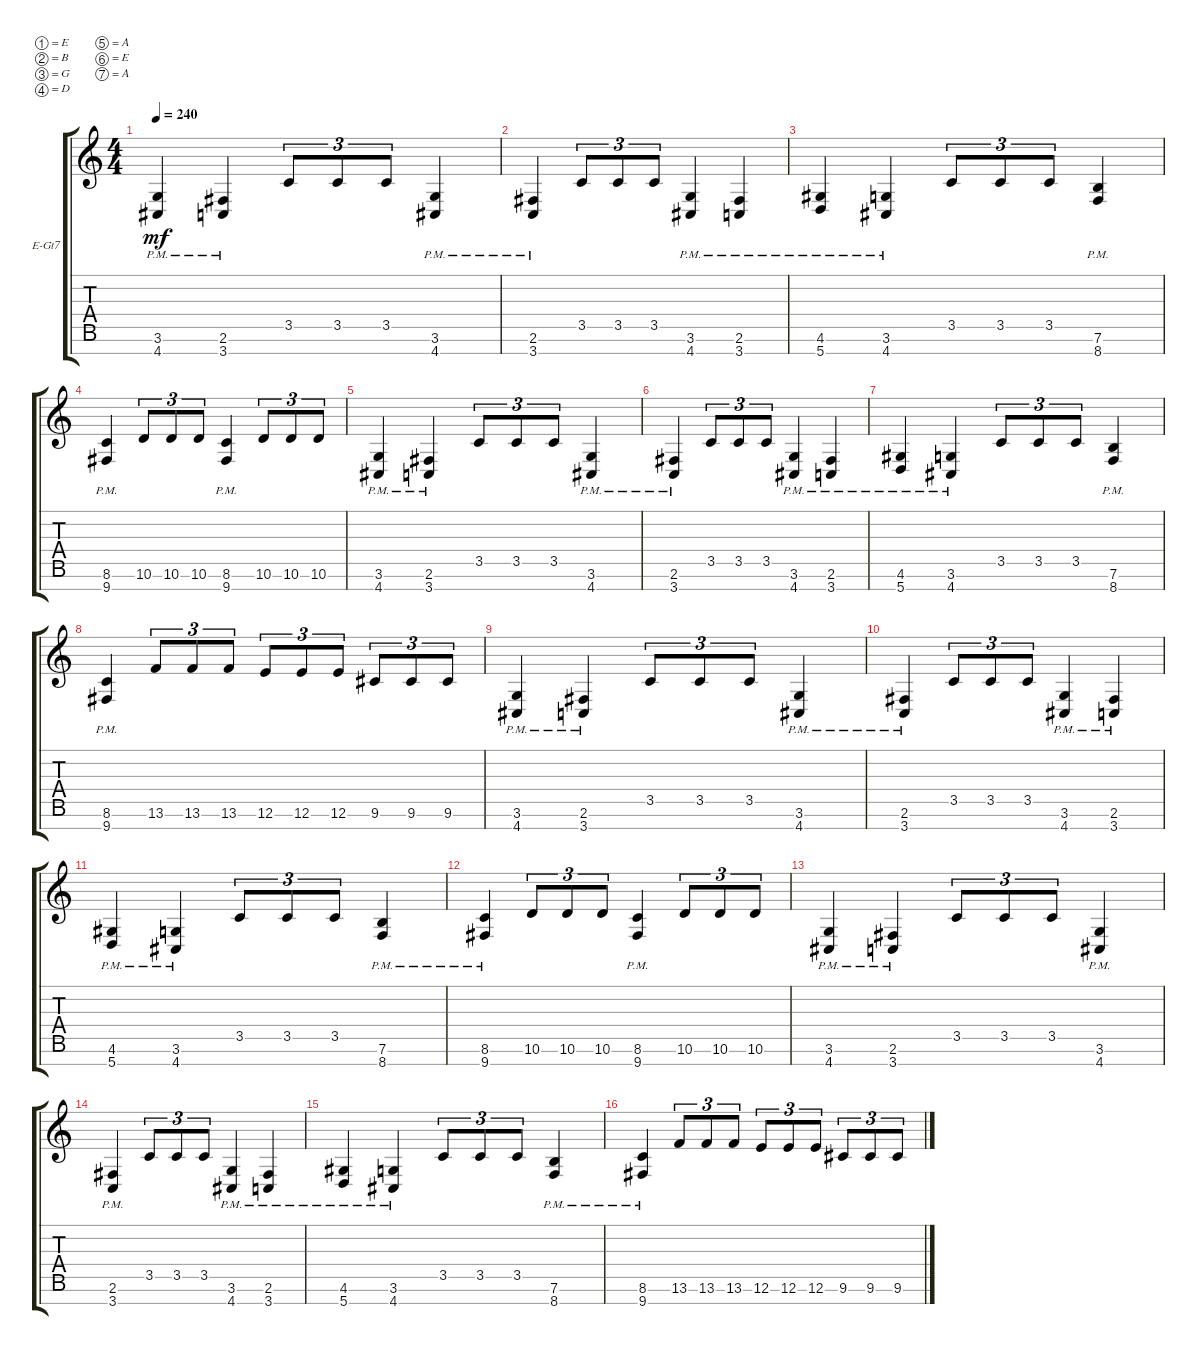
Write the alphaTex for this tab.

\defaultSystemsLayout 4
\bracketExtendMode groupsimilarinstruments
\firstSystemTrackNameOrientation horizontal
\otherSystemsTrackNameOrientation horizontal
\track ("Electric Guitar" "E-Gt7") {instrument distortionguitar}
\staff {score tabs}
\tuning (E4 B3 G3 D3 A2 E2 A1)
\ts (4 4)
\tempo 240
\clef g2
\scale
0.333333
\ks c
(4.7{pm} 3.6{pm}).4{dy mf} (3.7{pm} 2.6{pm}).4 3.5.8{tu (3 2)} 3.5.8{tu (3 2)} 3.5.8{tu (3 2)} (4.7{pm} 3.6{pm}).4 |
\scale
0.333333 (3.7{pm} 2.6{pm}).4 3.5.8{tu (3 2)} 3.5.8{tu (3 2)} 3.5.8{tu (3 2)} (4.7{pm} 3.6{pm}).4 (3.7{pm} 2.6{pm}).4 |
\scale
0.333333 (5.7{pm} 4.6{pm}).4 (4.7{pm} 3.6{pm}).4 3.5.8{tu (3 2)} 3.5.8{tu (3 2)} 3.5.8{tu (3 2)} (8.7{pm} 7.6{pm}).4 |
\scale
0.333333 (9.7{pm} 8.6{pm}).4 10.6.8{tu (3 2)} 10.6.8{tu (3 2)} 10.6.8{tu (3 2)} (9.7{pm} 8.6{pm}).4 10.6.8{tu (3 2)} 10.6.8{tu (3 2)} 10.6.8{tu (3 2)} |
\scale
0.333333 (4.7{pm} 3.6{pm}).4 (3.7{pm} 2.6{pm}).4 3.5.8{tu (3 2)} 3.5.8{tu (3 2)} 3.5.8{tu (3 2)} (4.7{pm} 3.6{pm}).4 |
\scale
0.333333 (3.7{pm} 2.6{pm}).4 3.5.8{tu (3 2)} 3.5.8{tu (3 2)} 3.5.8{tu (3 2)} (4.7{pm} 3.6{pm}).4 (3.7{pm} 2.6{pm}).4 |
\scale
0.333333 (5.7{pm} 4.6{pm}).4 (4.7{pm} 3.6{pm}).4 3.5.8{tu (3 2)} 3.5.8{tu (3 2)} 3.5.8{tu (3 2)} (8.7{pm} 7.6{pm}).4 |
\scale
0.333333 (9.7{pm} 8.6{pm}).4 13.6.8{tu (3 2)} 13.6.8{tu (3 2)} 13.6.8{tu (3 2)} 12.6.8{tu (3 2)} 12.6.8{tu (3 2)} 12.6.8{tu (3 2)} 9.6.8{tu (3 2)} 9.6.8{tu (3 2)} 9.6.8{tu (3 2)} |
\scale
0.333333 (4.7{pm} 3.6{pm}).4 (3.7{pm} 2.6{pm}).4 3.5.8{tu (3 2)} 3.5.8{tu (3 2)} 3.5.8{tu (3 2)} (4.7{pm} 3.6{pm}).4 |
\scale
0.333333 (3.7{pm} 2.6{pm}).4 3.5.8{tu (3 2)} 3.5.8{tu (3 2)} 3.5.8{tu (3 2)} (4.7{pm} 3.6{pm}).4 (3.7{pm} 2.6{pm}).4 |
\scale
0.333333 (5.7{pm} 4.6{pm}).4 (4.7{pm} 3.6{pm}).4 3.5.8{tu (3 2)} 3.5.8{tu (3 2)} 3.5.8{tu (3 2)} (8.7{pm} 7.6{pm}).4 |
\scale
0.333333 (9.7{pm} 8.6{pm}).4 10.6.8{tu (3 2)} 10.6.8{tu (3 2)} 10.6.8{tu (3 2)} (9.7{pm} 8.6{pm}).4 10.6.8{tu (3 2)} 10.6.8{tu (3 2)} 10.6.8{tu (3 2)} |
\scale
0.333333 (4.7{pm} 3.6{pm}).4 (3.7{pm} 2.6{pm}).4 3.5.8{tu (3 2)} 3.5.8{tu (3 2)} 3.5.8{tu (3 2)} (4.7{pm} 3.6{pm}).4 |
\scale
0.333333 (3.7{pm} 2.6{pm}).4 3.5.8{tu (3 2)} 3.5.8{tu (3 2)} 3.5.8{tu (3 2)} (4.7{pm} 3.6{pm}).4 (3.7{pm} 2.6{pm}).4 |
\scale
0.333333 (5.7{pm} 4.6{pm}).4 (4.7{pm} 3.6{pm}).4 3.5.8{tu (3 2)} 3.5.8{tu (3 2)} 3.5.8{tu (3 2)} (8.7{pm} 7.6{pm}).4 |
\scale
0.333333 (9.7{pm} 8.6{pm}).4 13.6.8{tu (3 2)} 13.6.8{tu (3 2)} 13.6.8{tu (3 2)} 12.6.8{tu (3 2)} 12.6.8{tu (3 2)} 12.6.8{tu (3 2)} 9.6.8{tu (3 2)} 9.6.8{tu (3 2)} 9.6.8{tu (3 2)}
